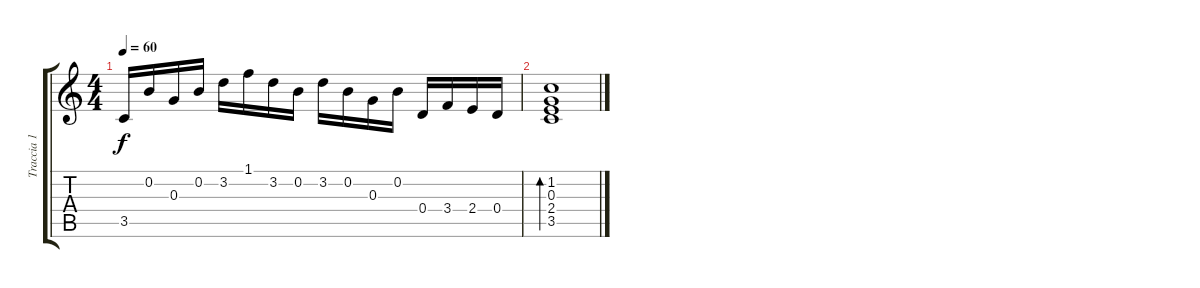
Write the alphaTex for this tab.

\track ("Traccia 1" "Traccia 1") {instrument acousticguitarnylon}
\staff {score tabs}
\tuning (E4 B3 G3 D3 A2 E2) {hide}
\ts (4 4)
\tempo 60
\clef g2
\ks c
3.5.16{dy f} 0.2.16 0.3.16 0.2.16 3.2.16 1.1.16 3.2.16 0.2.16 3.2.16 0.2.16 0.3.16 0.2.16 0.4.16 3.4.16 2.4.16 0.4.16 |
(1.2 0.3 2.4 3.5).1{bd 480}
